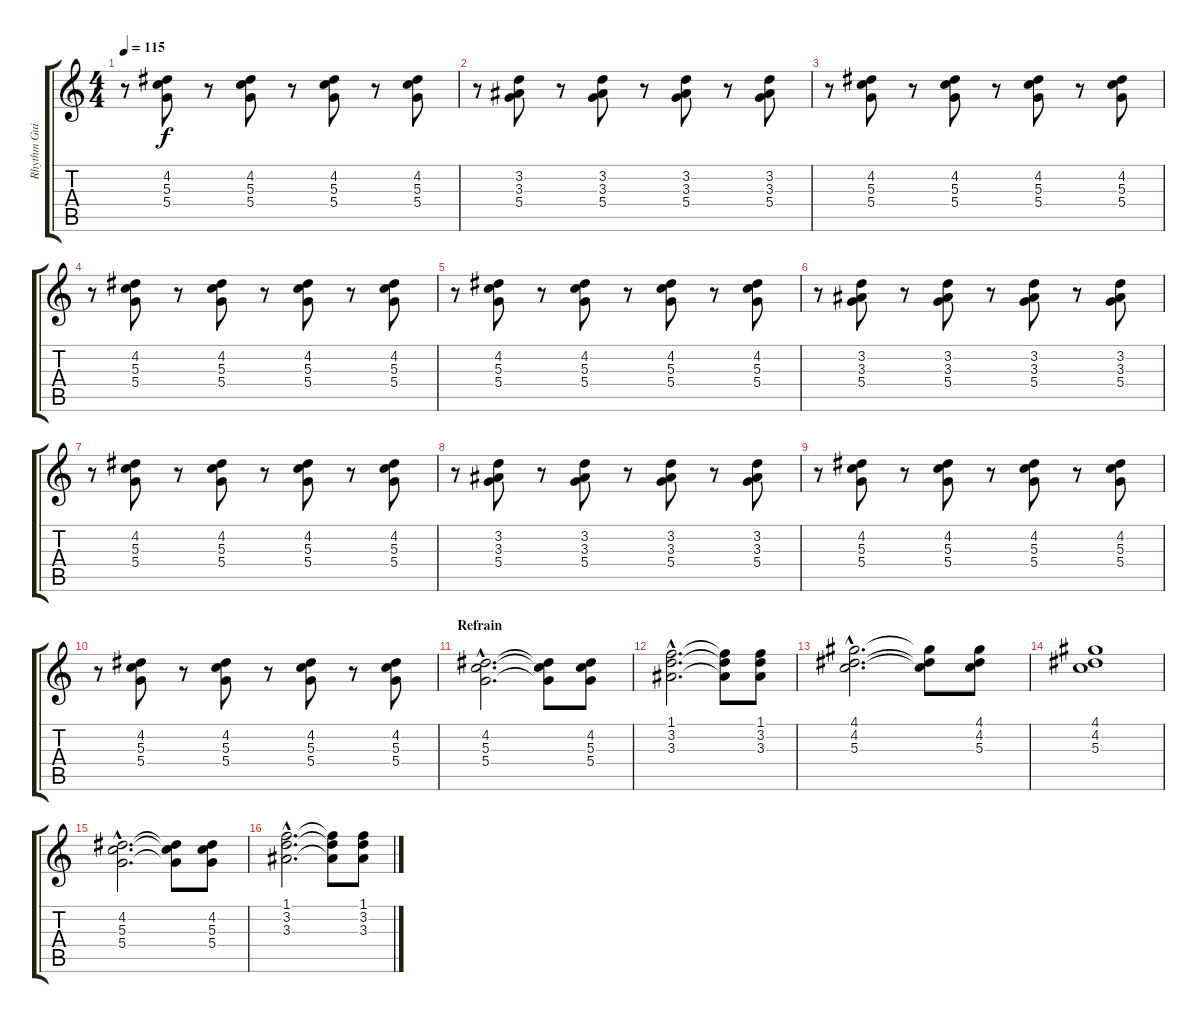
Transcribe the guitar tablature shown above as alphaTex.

\track ("Rhythm Guitar" "Rhythm Gui") {instrument distortionguitar}
\staff {score tabs}
\tuning (E4 B3 G3 D3 A2 E2) {hide}
\ts (4 4)
\tempo 115
\clef g2
\ks c
r.8{dy f} (4.2 5.3 5.4).8 r.8 (4.2 5.3 5.4).8 r.8 (4.2 5.3 5.4).8 r.8 (4.2 5.3 5.4).8 |
r.8 (3.2 3.3 5.4).8 r.8 (3.2 3.3 5.4).8 r.8 (3.2 3.3 5.4).8 r.8 (3.2 3.3 5.4).8 |
r.8 (4.2 5.3 5.4).8 r.8 (4.2 5.3 5.4).8 r.8 (4.2 5.3 5.4).8 r.8 (4.2 5.3 5.4).8 |
r.8 (4.2 5.3 5.4).8 r.8 (4.2 5.3 5.4).8 r.8 (4.2 5.3 5.4).8 r.8 (4.2 5.3 5.4).8 |
r.8 (4.2 5.3 5.4).8 r.8 (4.2 5.3 5.4).8 r.8 (4.2 5.3 5.4).8 r.8 (4.2 5.3 5.4).8 |
r.8 (3.2 3.3 5.4).8 r.8 (3.2 3.3 5.4).8 r.8 (3.2 3.3 5.4).8 r.8 (3.2 3.3 5.4).8 |
r.8 (4.2 5.3 5.4).8 r.8 (4.2 5.3 5.4).8 r.8 (4.2 5.3 5.4).8 r.8 (4.2 5.3 5.4).8 |
r.8 (3.2 3.3 5.4).8 r.8 (3.2 3.3 5.4).8 r.8 (3.2 3.3 5.4).8 r.8 (3.2 3.3 5.4).8 |
r.8 (4.2 5.3 5.4).8 r.8 (4.2 5.3 5.4).8 r.8 (4.2 5.3 5.4).8 r.8 (4.2 5.3 5.4).8 |
r.8 (4.2 5.3 5.4).8 r.8 (4.2 5.3 5.4).8 r.8 (4.2 5.3 5.4).8 r.8 (4.2 5.3 5.4).8 |
\section ("" "Refrain")
(4.2{hac} 5.3{hac} 5.4{hac}).2{d} (4.2{t} 5.3{t} 5.4{t}).8 (4.2 5.3 5.4).8 |
(1.1{hac} 3.2{hac} 3.3{hac}).2{d} (1.1{t} 3.2{t} 3.3{t}).8 (1.1 3.2 3.3).8 |
(4.1{hac} 4.2{hac} 5.3{hac}).2{d} (4.1{t} 4.2{t} 5.3{t}).8 (4.1 4.2 5.3).8 |
(4.1 4.2 5.3).1 |
(4.2{hac} 5.3{hac} 5.4{hac}).2{d} (4.2{t} 5.3{t} 5.4{t}).8 (4.2 5.3 5.4).8 |
(1.1{hac} 3.2{hac} 3.3{hac}).2{d} (1.1{t} 3.2{t} 3.3{t}).8 (1.1 3.2 3.3).8
